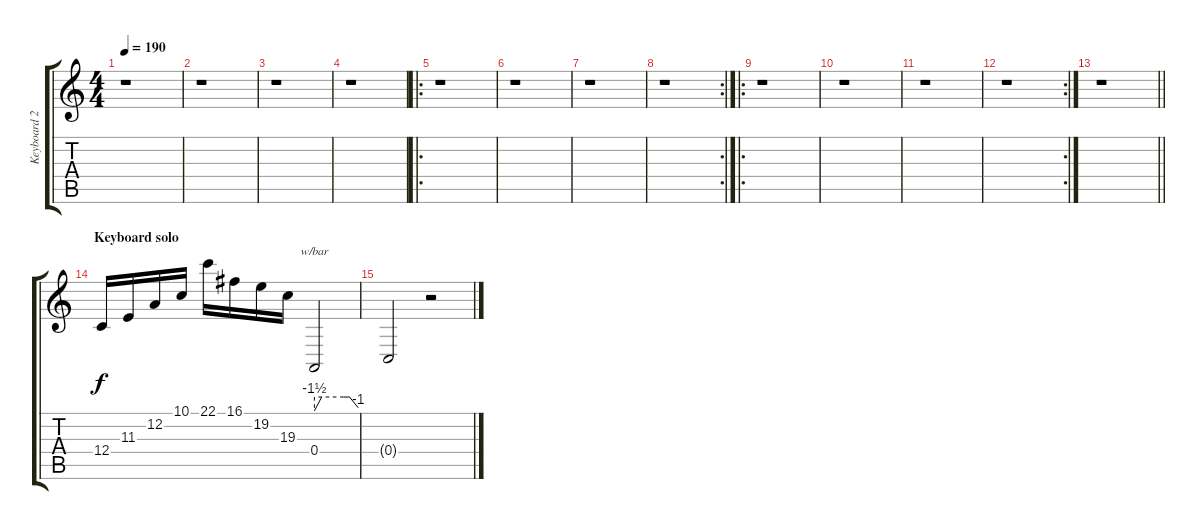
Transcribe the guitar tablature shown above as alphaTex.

\track ("Keyboard 2" "Keyboard 2") {instrument stringensemble1}
\staff {score tabs}
\tuning (D4 A3 F3 C3 G2 D2) {hide}
\ts (4 4)
\tempo 190
\clef g2
\ks c
r.1{dy f} |
r.1 |
r.1 |
r.1 |
\ro
r.1 |
r.1 |
r.1 |
\rc 2
r.1 |
\ro
r.1 |
r.1 |
r.1 |
\rc 2
r.1 |
\barLineRight lightlight
r.1 |
\section ("" "Keyboard solo")
12.4.16{volume 13 instrument lead2sawtooth} 11.3.16 12.2.16 10.1.16 22.1.16 16.1.16 19.2.16 19.3.16 0.4.2{tbe (custom default 0 -6 10 0 40 0 48 0 60 -4)} |
0.4{t}.2 r.2
